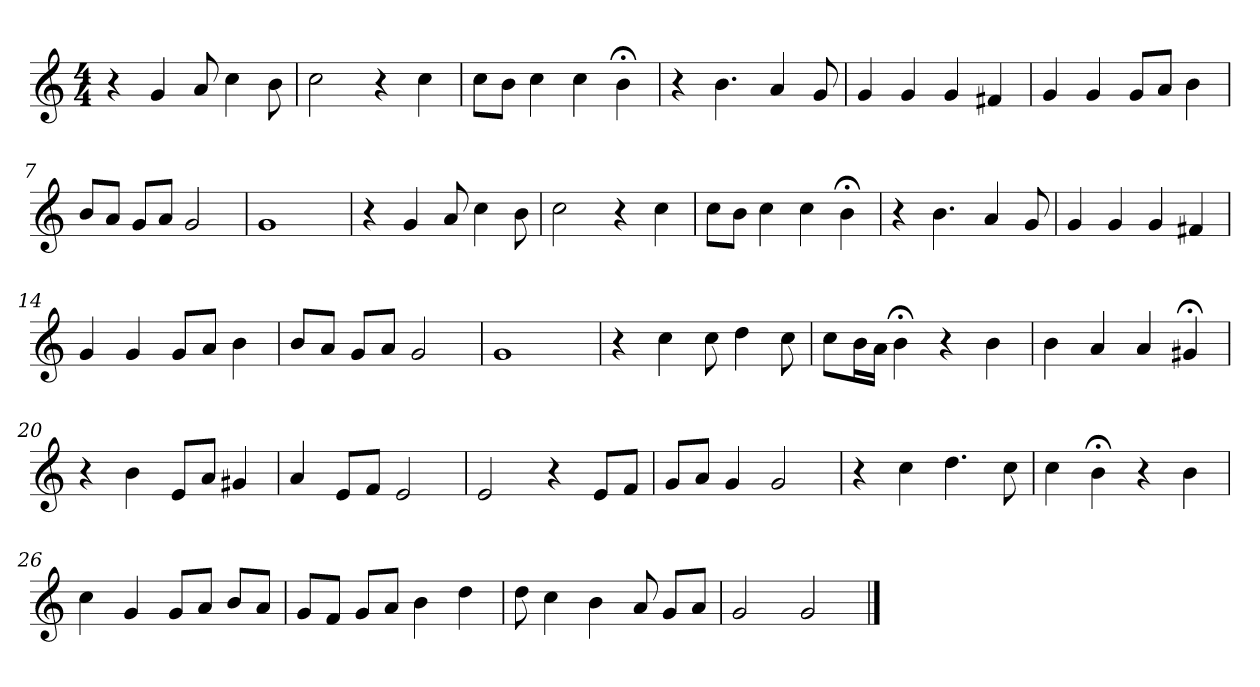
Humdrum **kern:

**kern
*part1
*staff1
*clefG2
*k[]
*C:
*M4/4
=1
4r
4g
8a
4cc
8b
=2
2cc
4r
4cc
=3
8cc\L
8b\J
4cc
4cc
4b;<
=4
4r
4.b
4a
8g
=5
4g
4g
4g
4f#X
=6
4g
4g
8g/L
8a/J
4b
=7
8b/L
8a/J
8g/L
8a/J
2g
=8
1g
=9
4r
4g
8a
4cc
8b
=10
2cc
4r
4cc
=11
8cc\L
8b\J
4cc
4cc
4b;<
=12
4r
4.b
4a
8g
=13
4g
4g
4g
4f#X
=14
4g
4g
8g/L
8a/J
4b
=15
8b/L
8a/J
8g/L
8a/J
2g
=16
1g
=17
4r
4cc
8cc
4dd
8cc
=18
8cc\L
16b\L
16a\JJ
4b;<
4r
4b
=19
4b
4a
4a
4g#X;<
=20
4r
4b
8e/L
8a/J
4g#X
=21
4a
8e/L
8f/J
2e
=22
2e
4r
8e/L
8f/J
=23
8g/L
8a/J
4g
2g
=24
4r
4cc
4.dd
8cc
=25
4cc
4b;<
4r
4b
=26
4cc
4g
8g/L
8a/J
8b/L
8a/J
=27
8g/L
8f/J
8g/L
8a/J
4b
4dd
=28
8dd
4cc
4b
8a
8g/L
8a/J
=29
2g
2g
==
*-
